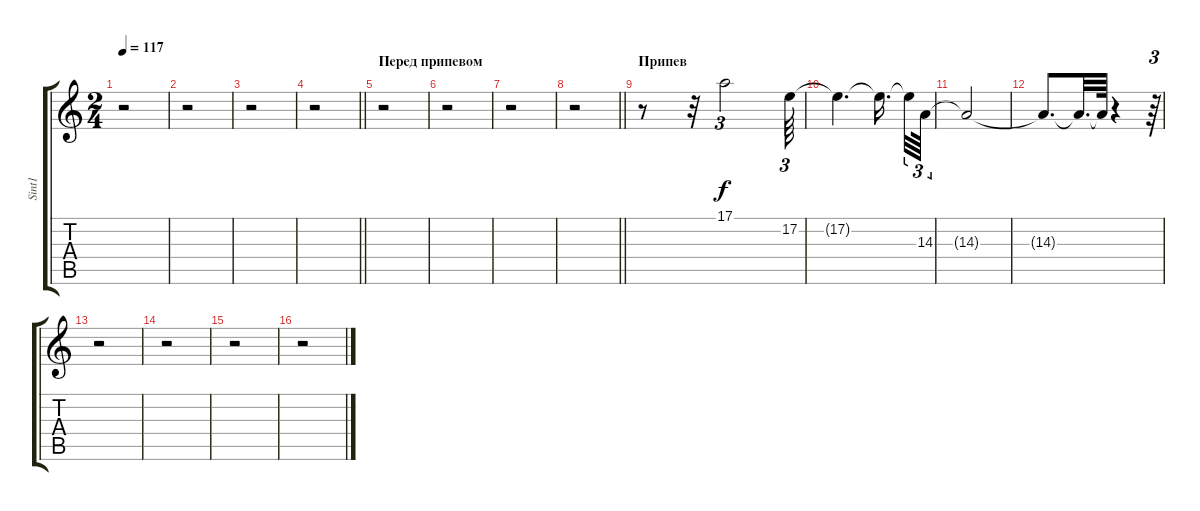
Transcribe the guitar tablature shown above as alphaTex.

\track ("Sint1" "Sint1") {instrument lead2sawtooth}
\staff {score tabs}
\tuning (E4 B3 G3 D3 A2 E2) {hide}
\ts (2 4)
\tempo 117
\clef g2
\ks c
r.2{dy f} |
r.2 |
r.2 |
\barLineRight lightlight
r.2 |
\section ("" "Перед припевом")
r.2 |
r.2 |
r.2 |
\barLineRight lightlight
r.2 |
\section ("" "Припев")
r.8 r.32 17.1.2{tu (3 2)} 17.2.64{tu (3 2)} |
17.2{t}.4{d} 17.2{t}.16{d beam splitsecondary} 17.2{t}.32{tu (3 2)} 14.3.64{tu (3 2)} |
14.3{t}.2 |
14.3{t}.8{d} 14.3{t}.32{d} 14.3{t}.64 r.4 r.64{tu (3 2)} |
r.2 |
r.2 |
r.2 |
r.2
